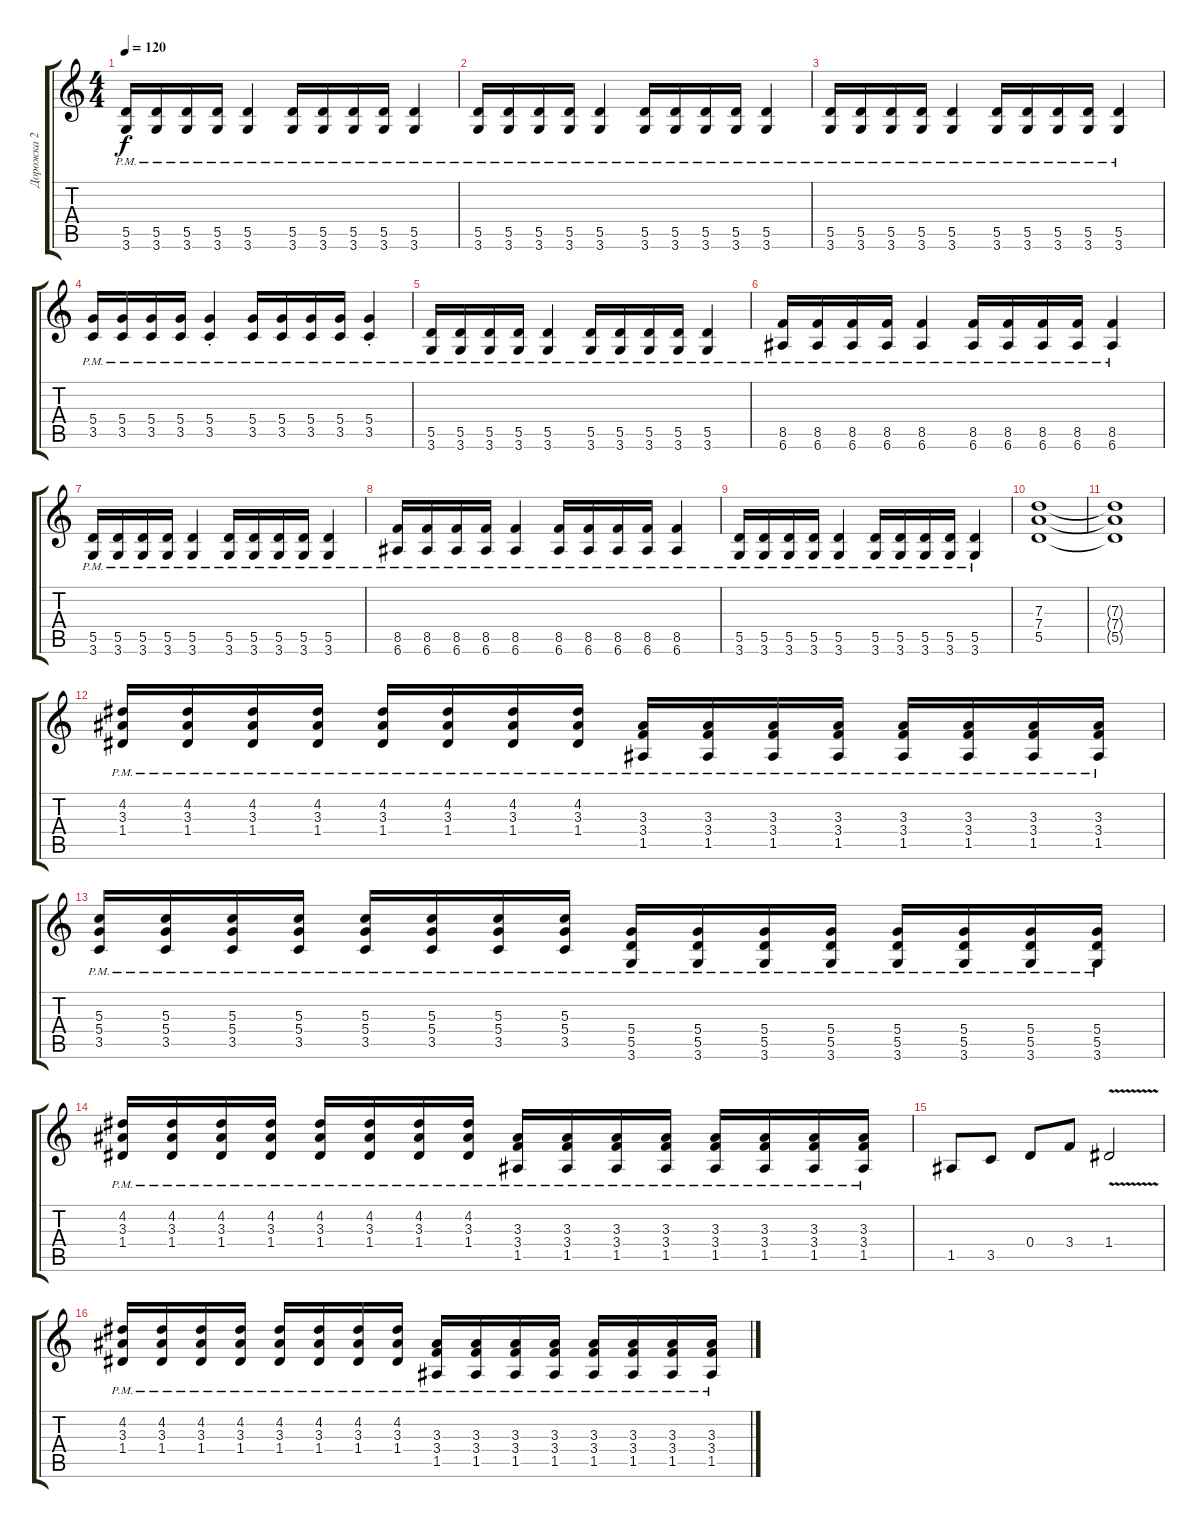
\track ("Дорожка 2" "Дорожка 2") {instrument distortionguitar}
\staff {score tabs}
\tuning (E4 B3 G3 D3 A2 E2) {hide}
\ts (4 4)
\tempo 120
\clef g2
\ks c
(5.5{pm} 3.6{pm}).16{dy f} (5.5{pm} 3.6{pm}).16 (5.5{pm} 3.6{pm}).16 (5.5{pm} 3.6{pm}).16 (5.5{pm} 3.6{pm}).4 (5.5{pm} 3.6{pm}).16 (5.5{pm} 3.6{pm}).16 (5.5{pm} 3.6{pm}).16 (5.5{pm} 3.6{pm}).16 (5.5{pm} 3.6{pm}).4 |
(5.5{pm} 3.6{pm}).16 (5.5{pm} 3.6{pm}).16 (5.5{pm} 3.6{pm}).16 (5.5{pm} 3.6{pm}).16 (5.5{pm} 3.6{pm}).4 (5.5{pm} 3.6{pm}).16 (5.5{pm} 3.6{pm}).16 (5.5{pm} 3.6{pm}).16 (5.5{pm} 3.6{pm}).16 (5.5{pm} 3.6{pm}).4 |
(5.5{pm} 3.6{pm}).16 (5.5{pm} 3.6{pm}).16 (5.5{pm} 3.6{pm}).16 (5.5{pm} 3.6{pm}).16 (5.5{pm} 3.6{pm}).4 (5.5{pm} 3.6{pm}).16 (5.5{pm} 3.6{pm}).16 (5.5{pm} 3.6{pm}).16 (5.5{pm} 3.6{pm}).16 (5.5{pm} 3.6{pm}).4 |
(5.4{pm} 3.5{pm}).16 (5.4{pm} 3.5{pm}).16 (5.4{pm} 3.5{pm}).16 (5.4{pm} 3.5{pm}).16 (5.4{pm st} 3.5{pm st}).4 (5.4{pm} 3.5{pm}).16 (5.4{pm} 3.5{pm}).16 (5.4{pm} 3.5{pm}).16 (5.4{pm} 3.5{pm}).16 (5.4{pm st} 3.5{pm st}).4 |
(5.5{pm} 3.6{pm}).16 (5.5{pm} 3.6{pm}).16 (5.5{pm} 3.6{pm}).16 (5.5{pm} 3.6{pm}).16 (5.5{pm} 3.6{pm}).4 (5.5{pm} 3.6{pm}).16 (5.5{pm} 3.6{pm}).16 (5.5{pm} 3.6{pm}).16 (5.5{pm} 3.6{pm}).16 (5.5{pm} 3.6{pm}).4 |
(8.5{pm} 6.6{pm}).16 (8.5{pm} 6.6{pm}).16 (8.5{pm} 6.6{pm}).16 (8.5{pm} 6.6{pm}).16 (8.5{pm} 6.6{pm}).4 (8.5{pm} 6.6{pm}).16 (8.5{pm} 6.6{pm}).16 (8.5{pm} 6.6{pm}).16 (8.5{pm} 6.6{pm}).16 (8.5{pm} 6.6{pm}).4 |
(5.5{pm} 3.6{pm}).16 (5.5{pm} 3.6{pm}).16 (5.5{pm} 3.6{pm}).16 (5.5{pm} 3.6{pm}).16 (5.5{pm} 3.6{pm}).4 (5.5{pm} 3.6{pm}).16 (5.5{pm} 3.6{pm}).16 (5.5{pm} 3.6{pm}).16 (5.5{pm} 3.6{pm}).16 (5.5{pm} 3.6{pm}).4 |
(8.5{pm} 6.6{pm}).16 (8.5{pm} 6.6{pm}).16 (8.5{pm} 6.6{pm}).16 (8.5{pm} 6.6{pm}).16 (8.5{pm} 6.6{pm}).4 (8.5{pm} 6.6{pm}).16 (8.5{pm} 6.6{pm}).16 (8.5{pm} 6.6{pm}).16 (8.5{pm} 6.6{pm}).16 (8.5{pm} 6.6{pm}).4 |
(5.5{pm} 3.6{pm}).16 (5.5{pm} 3.6{pm}).16 (5.5{pm} 3.6{pm}).16 (5.5{pm} 3.6{pm}).16 (5.5{pm} 3.6{pm}).4 (5.5{pm} 3.6{pm}).16 (5.5{pm} 3.6{pm}).16 (5.5{pm} 3.6{pm}).16 (5.5{pm} 3.6{pm}).16 (5.5{pm} 3.6{pm}).4 |
(7.3 7.4 5.5).1 |
(7.3{t} 7.4{t} 5.5{t}).1 |
(4.2{pm} 3.3{pm} 1.4{pm}).16 (4.2{pm} 3.3{pm} 1.4{pm}).16 (4.2{pm} 3.3{pm} 1.4{pm}).16 (4.2{pm} 3.3{pm} 1.4{pm}).16 (4.2{pm} 3.3{pm} 1.4{pm}).16 (4.2{pm} 3.3{pm} 1.4{pm}).16 (4.2{pm} 3.3{pm} 1.4{pm}).16 (4.2{pm} 3.3{pm} 1.4{pm}).16 (3.3{pm} 3.4{pm} 1.5{pm}).16 (3.3{pm} 3.4{pm} 1.5{pm}).16 (3.3{pm} 3.4{pm} 1.5{pm}).16 (3.3{pm} 3.4{pm} 1.5{pm}).16 (3.3{pm} 3.4{pm} 1.5{pm}).16 (3.3{pm} 3.4{pm} 1.5{pm}).16 (3.3{pm} 3.4{pm} 1.5{pm}).16 (3.3{pm} 3.4{pm} 1.5{pm}).16 |
(5.3{pm} 5.4{pm} 3.5{pm}).16 (5.3{pm} 5.4{pm} 3.5{pm}).16 (5.3{pm} 5.4{pm} 3.5{pm}).16 (5.3{pm} 5.4{pm} 3.5{pm}).16 (5.3{pm} 5.4{pm} 3.5{pm}).16 (5.3{pm} 5.4{pm} 3.5{pm}).16 (5.3{pm} 5.4{pm} 3.5{pm}).16 (5.3{pm} 5.4{pm} 3.5{pm}).16 (5.4{pm} 5.5{pm} 3.6{pm}).16 (5.4{pm} 5.5{pm} 3.6{pm}).16 (5.4{pm} 5.5{pm} 3.6{pm}).16 (5.4{pm} 5.5{pm} 3.6{pm}).16 (5.4{pm} 5.5{pm} 3.6{pm}).16 (5.4{pm} 5.5{pm} 3.6{pm}).16 (5.4{pm} 5.5{pm} 3.6{pm}).16 (5.4{pm} 5.5{pm} 3.6{pm}).16 |
(4.2{pm} 3.3{pm} 1.4{pm}).16 (4.2{pm} 3.3{pm} 1.4{pm}).16 (4.2{pm} 3.3{pm} 1.4{pm}).16 (4.2{pm} 3.3{pm} 1.4{pm}).16 (4.2{pm} 3.3{pm} 1.4{pm}).16 (4.2{pm} 3.3{pm} 1.4{pm}).16 (4.2{pm} 3.3{pm} 1.4{pm}).16 (4.2{pm} 3.3{pm} 1.4{pm}).16 (3.3{pm} 3.4{pm} 1.5{pm}).16 (3.3{pm} 3.4{pm} 1.5{pm}).16 (3.3{pm} 3.4{pm} 1.5{pm}).16 (3.3{pm} 3.4{pm} 1.5{pm}).16 (3.3{pm} 3.4{pm} 1.5{pm}).16 (3.3{pm} 3.4{pm} 1.5{pm}).16 (3.3{pm} 3.4{pm} 1.5{pm}).16 (3.3{pm} 3.4{pm} 1.5{pm}).16 |
1.5.8 3.5.8 0.4.8 3.4.8 1.4{v}.2 |
(4.2{pm} 3.3{pm} 1.4{pm}).16 (4.2{pm} 3.3{pm} 1.4{pm}).16 (4.2{pm} 3.3{pm} 1.4{pm}).16 (4.2{pm} 3.3{pm} 1.4{pm}).16 (4.2{pm} 3.3{pm} 1.4{pm}).16 (4.2{pm} 3.3{pm} 1.4{pm}).16 (4.2{pm} 3.3{pm} 1.4{pm}).16 (4.2{pm} 3.3{pm} 1.4{pm}).16 (3.3{pm} 3.4{pm} 1.5{pm}).16 (3.3{pm} 3.4{pm} 1.5{pm}).16 (3.3{pm} 3.4{pm} 1.5{pm}).16 (3.3{pm} 3.4{pm} 1.5{pm}).16 (3.3{pm} 3.4{pm} 1.5{pm}).16 (3.3{pm} 3.4{pm} 1.5{pm}).16 (3.3{pm} 3.4{pm} 1.5{pm}).16 (3.3{pm} 3.4{pm} 1.5{pm}).16
